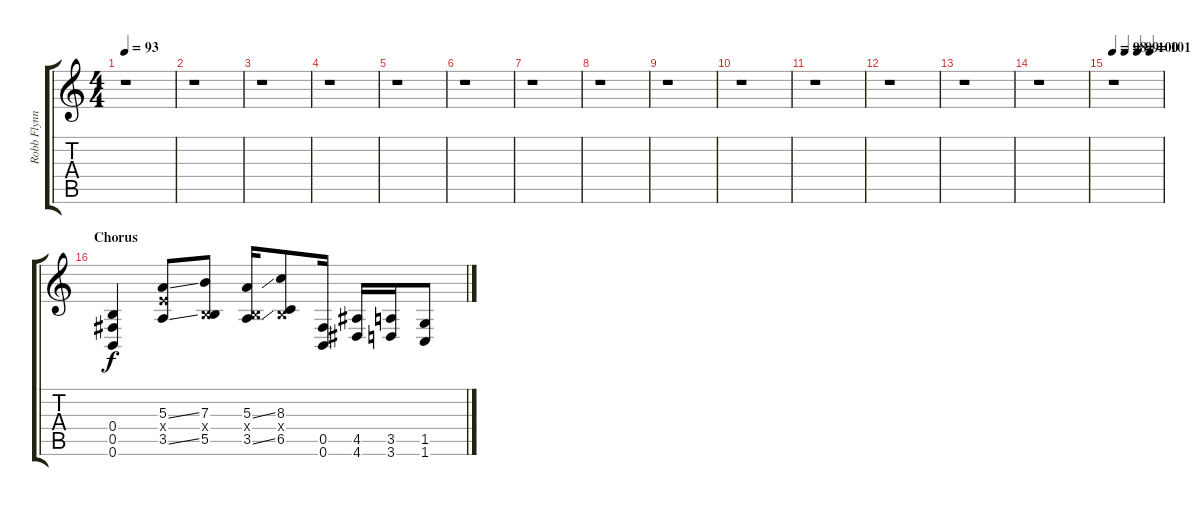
\track ("Robb Flynn" "Robb Flynn") {instrument overdrivenguitar}
\staff {score tabs}
\tuning (Db4 Ab3 E3 B2 Gb2 B1) {hide}
\ts (4 4)
\tempo 93
\clef g2
\ks c
r.1{dy f} |
r.1 |
r.1 |
r.1 |
r.1 |
r.1 |
r.1 |
r.1 |
r.1 |
r.1 |
r.1 |
r.1 |
r.1 |
r.1 |
\tempo 98
\tempo (99 0.25)
\tempo (100 0.5)
\tempo (101 0.75)
r.1 |
\section ("" "Chorus")
(0.4 0.5 0.6).4{balance 16} (5.3{ss} 5.4{x} 3.5{ss}).8 (7.3 0.4{x} 5.5).8 (5.3{ss} 0.4{x} 3.5{ss}).16 (8.3 0.4{x} 6.5).8 (0.5 0.6).16 (4.5 4.6).16 (3.5 3.6).16 (1.5 1.6).8
